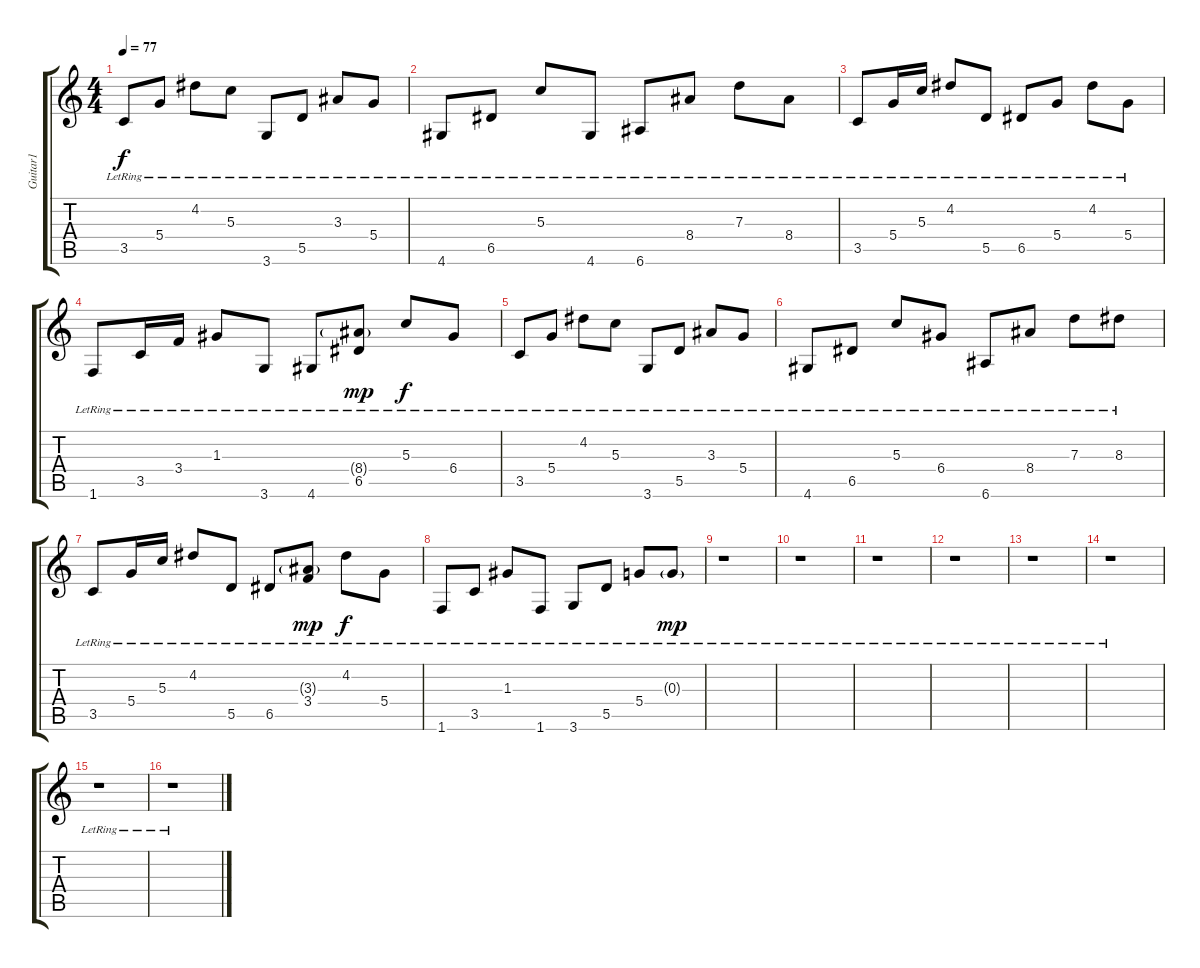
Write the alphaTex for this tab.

\track ("Guitar1" "Guitar1") {instrument acousticguitarnylon}
\staff {score tabs}
\tuning (E4 B3 G3 D3 A2 E2) {hide}
\ts (4 4)
\tempo 77
\clef g2
\ks c
3.5{lr}.8{dy f} 5.4{lr}.8 4.2{lr}.8 5.3{lr}.8 3.6{lr}.8 5.5{lr}.8 3.3{lr}.8 5.4{lr}.8 |
4.6{lr}.8 6.5{lr}.8 5.3{lr}.8 4.6{lr}.8 6.6{lr}.8 8.4{lr}.8 7.3{lr}.8 8.4{lr}.8 |
3.5{lr}.8 5.4{lr}.16 5.3{lr}.16 4.2{lr}.8 5.5{lr}.8 6.5{lr}.8 5.4{lr}.8 4.2{lr}.8 5.4{lr}.8 |
1.6{lr}.8 3.5{lr}.16 3.4{lr}.16 1.3{lr}.8 3.6{lr}.8 4.6{lr}.8 (8.4{g lr} 6.5{lr}).8{dy mp} 5.3{lr}.8{dy f} 6.4{lr}.8 |
3.5{lr}.8 5.4{lr}.8 4.2{lr}.8 5.3{lr}.8 3.6{lr}.8 5.5{lr}.8 3.3{lr}.8 5.4{lr}.8 |
4.6{lr}.8 6.5{lr}.8 5.3{lr}.8 6.4{lr}.8 6.6{lr}.8 8.4{lr}.8 7.3{lr}.8 8.3{lr}.8 |
3.5{lr}.8 5.4{lr}.16 5.3{lr}.16 4.2{lr}.8 5.5{lr}.8 6.5{lr}.8 (3.3{g lr} 3.4{lr}).8{dy mp} 4.2{lr}.8{dy f} 5.4{lr}.8 |
1.6{lr}.8 3.5{lr}.8 1.3{lr}.8 1.6{lr}.8 3.6{lr}.8 5.5{lr}.8 5.4{lr}.8 0.3{g lr}.8{dy mp} |
r.1 |
r.1 |
r.1 |
r.1 |
r.1 |
r.1 |
r.1 |
r.1
